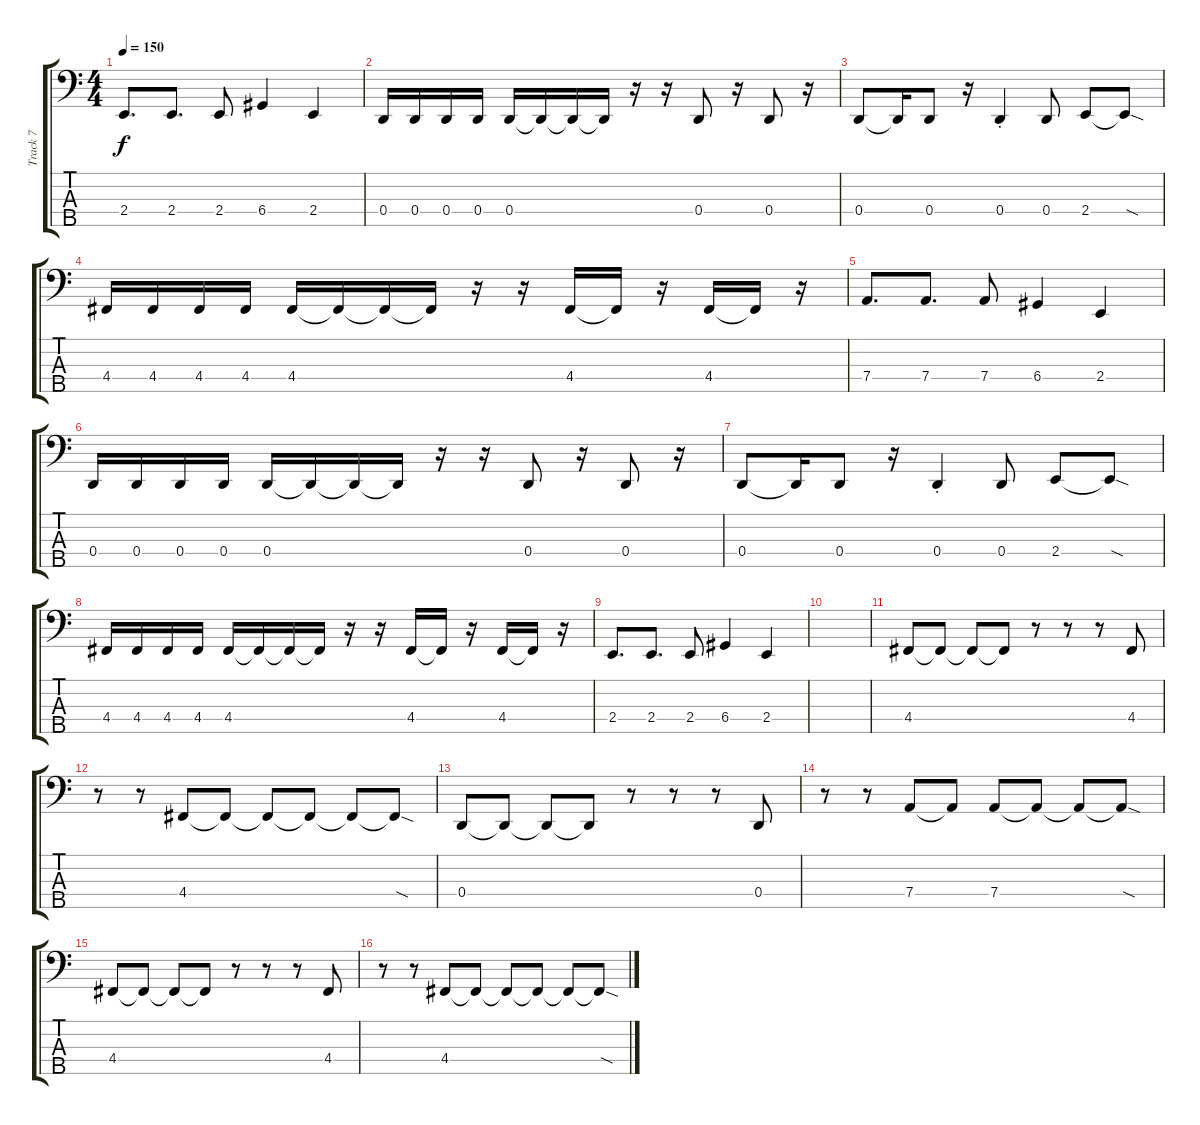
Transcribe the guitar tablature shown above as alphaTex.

\track ("Track 7" "Track 7") {instrument electricbasspick}
\staff {score tabs}
\tuning (F2 C2 G1 D1 A0) {hide}
\ts (4 4)
\tempo 150
\clef f4
\ks c
2.4.8{d dy f} 2.4.8{d} 2.4.8 6.4.4 2.4.4 |
0.4.16 0.4.16 0.4.16 0.4.16 0.4.16 0.4{t}.16 0.4{t}.16 0.4{t}.16 r.16 r.16 0.4.8 r.16 0.4.8 r.16 |
0.4.8 0.4{t}.16 0.4.8 r.16 0.4{st}.4 0.4.8 2.4.8 2.4{sod t}.8 |
4.4.16 4.4.16 4.4.16 4.4.16 4.4.16 4.4{t}.16 4.4{t}.16 4.4{t}.16 r.16 r.16 4.4.16 4.4{t}.16 r.16 4.4.16 4.4{t}.16 r.16 |
7.4.8{d} 7.4.8{d} 7.4.8 6.4.4 2.4.4 |
0.4.16 0.4.16 0.4.16 0.4.16 0.4.16 0.4{t}.16 0.4{t}.16 0.4{t}.16 r.16 r.16 0.4.8 r.16 0.4.8 r.16 |
0.4.8 0.4{t}.16 0.4.8 r.16 0.4{st}.4 0.4.8 2.4.8 2.4{sod t}.8 |
4.4.16 4.4.16 4.4.16 4.4.16 4.4.16 4.4{t}.16 4.4{t}.16 4.4{t}.16 r.16 r.16 4.4.16 4.4{t}.16 r.16 4.4.16 4.4{t}.16 r.16 |
2.4.8{d} 2.4.8{d} 2.4.8 6.4.4 2.4.4 |
|
4.4.8 4.4{t}.8 4.4{t}.8 4.4{t}.8 r.8 r.8 r.8 4.4.8 |
r.8 r.8 4.4.8 4.4{t}.8 4.4{t}.8 4.4{t}.8 4.4{t}.8 4.4{sod t}.8 |
0.4.8 0.4{t}.8 0.4{t}.8 0.4{t}.8 r.8 r.8 r.8 0.4.8 |
r.8 r.8 7.4.8 7.4{t}.8 7.4.8 7.4{t}.8 7.4{t}.8 7.4{sod t}.8 |
4.4.8 4.4{t}.8 4.4{t}.8 4.4{t}.8 r.8 r.8 r.8 4.4.8 |
r.8 r.8 4.4.8 4.4{t}.8 4.4{t}.8 4.4{t}.8 4.4{t}.8 4.4{sod t}.8
